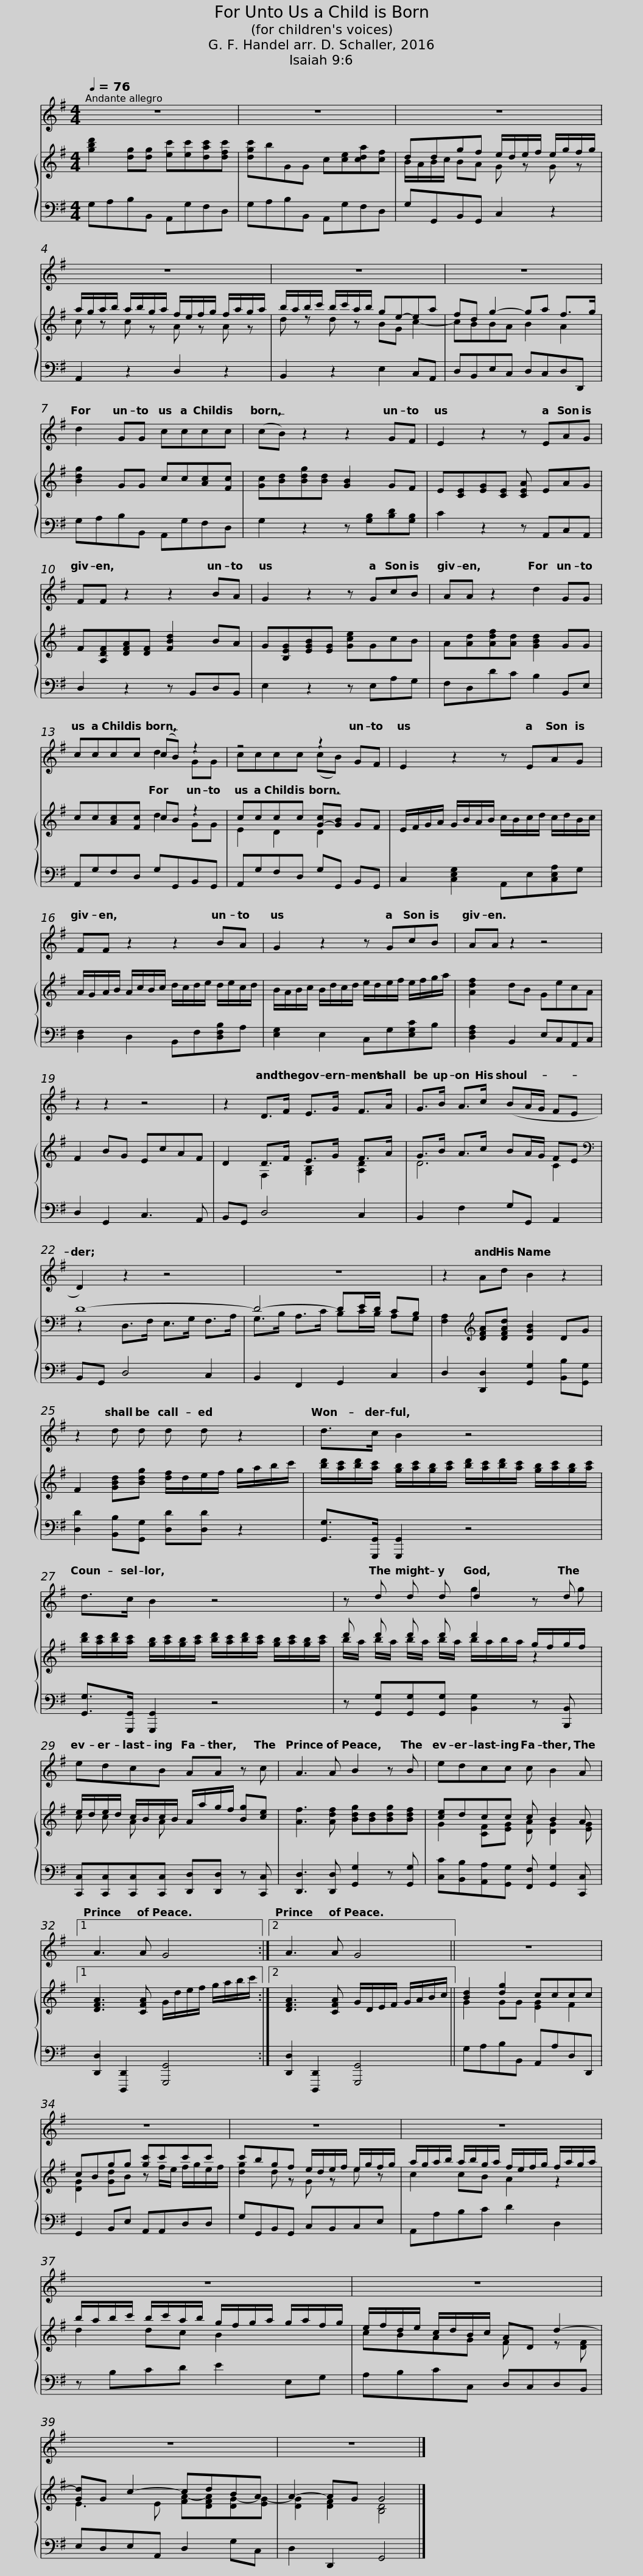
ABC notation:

X:1
%%score ( 1 2 ) { ( 3 5 ) | 4 }
L:1/8
Q:1/4=76
M:4/4
I:linebreak $
K:G
V:1 treble
V:2 treble
V:3 treble
V:5 treble
V:4 bass
V:1
 z8 | z8 | z8 |$ z8 | z8 | %5
 z8 |$ d2 GG cccc | (cB) z2 z2 GF | E2 z2 z EAG | FF z2 z2 BA |$ %10
 G2 z2 z GcB | AA z2 d2 GG | cccc (cB) z2 | z4 z2 GF |$ E2 z2 z EAG | %15
 FF z2 z2 BA | G2 z2 z GcB |$ AA z2 z4 | z2 z2 z4 | z2 D>F E>G F>A | %20
 G>B A>c (BA/G/ FE |$ D2) z2 z4 | z8 | z2 Ad B2 z2 | z2 d d d d z2 |$ %25
 d>c B2 z4 | d>c B2 z4 |$ z d d d d2 z d | edcB AA z c | A3 A B2 z B |$ %30
 edcc c B2 A |1 A3 A G4 :|2 A3 A G4 ||$ z8 | z8 | %35
 z8 | z8 |$ z8 | z8 | z8 |$ %40
 z8 |] %41
V:2
 x8 | x8 | x8 |$ x8 | x8 | %5
 x8 |$ x8 | x8 | x8 | x8 |$ %10
 x8 | x8 | x4 d2 GG | cccc (cB) x2 |$ x8 | %15
 x8 | x8 |$ x8 | x8 | x8 | %20
 x8 |$ x8 | x8 | x8 | x8 |$ %25
 x8 | x8 |$ x4 g2 x g | x8 | x8 |$ %30
 x8 |1 x8 :|2 x8 ||$ x8 | x8 | %35
 x8 | x8 |$ x8 | x8 | x8 |$ %40
 x8 |] %41
V:3
 [gbd']2 [dg][dg] [ec'][ec'][dac'][dfc'] | [dgc']bGG c[ce][cda][cf] | ddgf e/d/e/f/ e/g/f/g/ |$ a/g/a/b/ a/b/g/a/ f/e/f/g/ f/a/g/a/ | b/a/b/c'/ b/c'/a/b/ ge-ea | %5
 fd g2- ga f>g |$ [Bdg]2 GG cc[Ac][Fc] | [Gc][Bd][Bdg][Bd] [GB]2 GF | E[CE][EG][CE] [CEA] EAG | F[A,DF][DFA][DF] [FBd]2 BA |$ %10
 G[B,EG][EGB][EG] [Gce]GcB | A[Ad][Adf][Ad] [GBd]2 GG | cc[Ac][Fc] cB z2 | cccc [G-c][GB] GF |$ E/F/G/A/ G/B/A/B/ c/B/c/d/ c/d/B/c/ | %15
 A/G/A/B/ A/c/B/c/ d/c/d/e/ d/e/c/d/ | B/A/B/c/ B/d/c/d/ e/d/e/f/ e/f/g/a/ |$ [Adf]2 dB GecA | F2 BG EcAF | D2 D>F E>G F>A | %20
 G>B A>c BA/G/ FE |$[K:bass] D8- | D4- DE/D/ CB, | [F,A,]2[K:treble] [DFA][DFAd] [DGB]2 DG | F2 [GBd][Bdg] [df]/d/e/f/ g/a/b/c'/ |$ %25
 [bd']/[ac']/[bd']/[ac']/ [gb]/[ac']/[gb]/[ac']/ [bd']/[ac']/[bd']/[ac']/ [gb]/[ac']/[gb]/[ac']/ | [bd']/[ac']/[bd']/[ac']/ [gb]/[ac']/[gb]/[ac']/ [bd']/[ac']/[bd']/[ac']/ [gb]/[ac']/[gb]/[ac']/ |$ d' d' d' d' d'2 g/f/g/f/ | e/d/e/d/ c/B/c/B/ A/a/g/f/ [Bg][ce] | [Af]3 [Adf] [Bdg][Bd][Bdg][Bdf] |$ %30
 [ce]dcc c B2 A |1 [DFA]3 [CFA] G/d/e/f/ g/a/b/c'/ :|2 [DFA]3 [CFA] G/D/E/F/ G/A/B/c/ ||$ [Bd]2 [dg]2 cccc | cBgg [gc']c'c'c' | %35
 c'bgf e/d/e/f/ e/g/f/g/ | a/g/a/b/ a/b/g/a/ f/e/f/g/ f/a/g/a/ |$ b/a/b/c'/ b/c'/a/b/ g/f/g/a/ g/a/f/g/ | e/f/d/e/ c/d/B/c/ AD d2- | [Gd]G c2- cdBA |$ %40
 A2- AG G4 |] %41
V:4
 G,A,B,B,, A,,G,F,D, | G,A,B,B,, A,,G,F,D, | G,G,,B,,G,, C,2 z2 |$ A,,2 z2 D,2 z2 | B,,2 z2 E,2 C,A,, | %5
 D,B,,E,C, D,C,D,D,, |$ G,A,B,B,, A,,G,F,D, | G,2 z2 z [G,B,][B,D][G,B,] | C2 z2 z A,,C,A,, | D,2 z2 z B,,D,B,, |$ %10
 E,2 z2 z E,A,G, | F,D,DC B,2 B,,E, | A,,G,F,D, G,G,,B,,G,, | A,,G,F,D, G,G,, B,,G,, |$ C,2 [C,E,G,]2 A,,E,[C,E,A,]G, | %15
 [D,F,]2 D,2 B,,F,[D,F,B,]A, | [E,G,]2 E,2 C,G,[E,G,C]B, |$ [D,F,A,]2 B,,2 E,C,A,,C, | D,2 G,,2 C,3 A,, | B,,G,, D,4 C,2 | %20
 B,,2 F,2 G,G,, A,,2 |$ B,,G,, D,4 C,2 | B,,2 F,,2 G,,2 C,2 | D,2 [D,,D,]2 [G,,G,]2 [B,,B,][G,,G,] | [D,D]2 [B,,B,][G,,G,] [D,D][D,D] z2 |$ %25
 [G,,G,]>[G,,,G,,] [G,,,G,,]2 z4 | [G,,G,]>[G,,,G,,] [G,,,G,,]2 z4 |$ z [G,,G,][G,,G,][G,,G,] [B,,G,]2 z [B,,,B,,] | [C,,C,][C,,C,][C,,C,][C,,C,] [D,,D,][D,,D,] z [C,,C,] | [D,,D,]3 [D,,D,] [G,,G,]2 z [G,,G,] |$ %30
 [C,C][B,,B,][A,,A,][G,,G,] [F,,F,] [G,,G,]2 [C,,C,] |1 [D,,D,]2 [D,,,D,,]2 [G,,,G,,]4 :|2 [D,,D,]2 [D,,,D,,]2 [G,,,G,,]4 ||$ G,A,B,B,, A,,A,D,D,, | G,,2 B,,E, A,,A,,D,D, | %35
 G,G,,B,,G,, C,B,,C,E, | A,,A,B,C D2 D,2 |$ z B,CD E2 E,G, | A,B,CC, D,C,D,B,, | E,D,E,A,, D,2 G,C, |$ %40
 D,2 D,,2 G,,4 |] %41
V:5
 x8 | x8 | B/A/B/c/ BA G z G z |$ c z c z A z A z | d z d z BG c2- | %5
 cBBA B2 A2 |$ x8 | x8 | x8 | x8 |$ %10
 x8 | x8 | x4 d2 GG | E2 D2 D2 x2 |$ x8 | %15
 x8 | x8 |$ x8 | x8 | x2 F,2 [G,B,]2 [A,D]2 | %20
 D6 C2 |$[K:bass] z2 D,>F, E,>G, F,>A, | G,>B, A,>C B,C/B,/ A,G, | x2[K:treble] x6 | x8 |$ %25
 x8 | x8 |$ b/a/ b/a/ b/a/ b/a/ b/a/b/a/ z2 | c c A A x4 | x8 |$ %30
 G2 [CF][EG] [DA] [DG]2 [EG] |1 x8 :|2 x8 ||$ G2 GG [EG]2 F2 | [DG]2 [Gd]B z f/e/ f/g/e/f/ | %35
 [dg]2 d z G z e z | c2 cB A2 z2 |$ d2 dc B2 x2 | cBAG F x z [DF] | E3 E [FA-][DFA][DG-][EG-] |$ %40
 [DG]2 [DF]2 [B,D]4 |] %41
